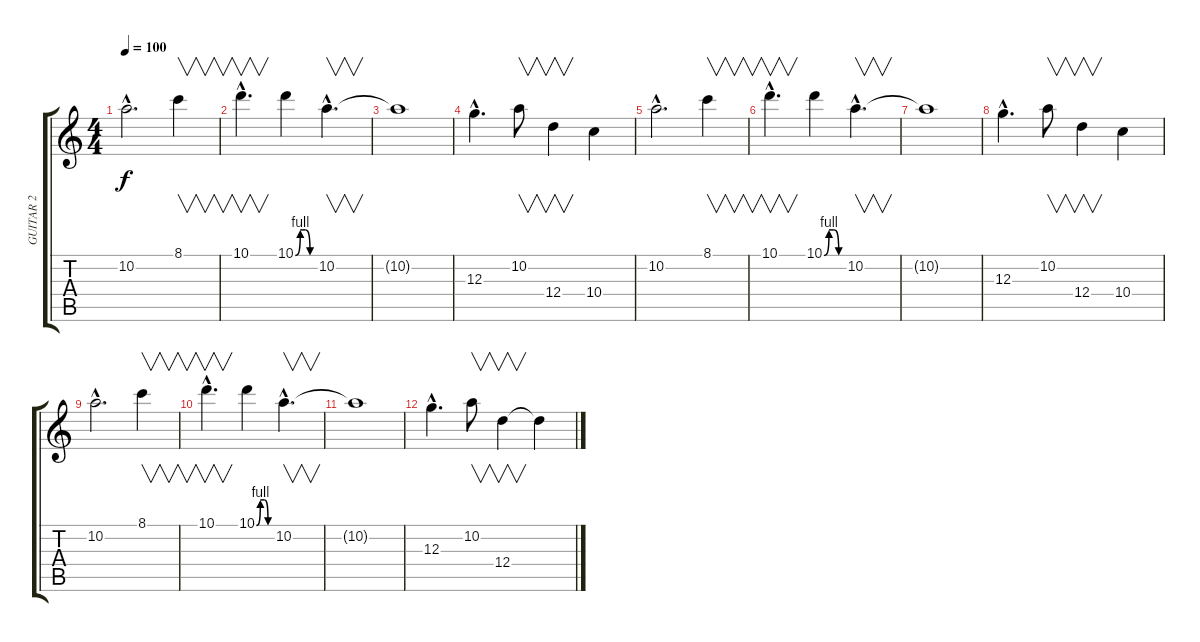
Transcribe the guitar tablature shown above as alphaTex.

\track ("GUITAR 2" "GUITAR 2") {instrument overdrivenguitar}
\staff {score tabs}
\tuning (E4 B3 G3 D3 A2 E2) {hide}
\ts (4 4)
\tempo 100
\clef g2
\ks c
10.2{hac}.2{d dy f instrument overdrivenguitar} 8.1.4{v} |
10.1{hac}.4{v d} 10.1{be (custom 0 0 15 4 30 4 45 0 60 0)}.4 10.2{hac}.4{v d} |
10.2{t}.1 |
12.3{hac}.4{d} 10.2.8{v} 12.4.4{v} 10.4.4 |
10.2{hac}.2{d} 8.1.4{v} |
10.1{hac}.4{v d} 10.1{be (custom 0 0 15 4 30 4 45 0 60 0)}.4 10.2{hac}.4{v d} |
10.2{t}.1 |
12.3{hac}.4{d} 10.2.8{v} 12.4.4{v} 10.4.4 |
10.2{hac}.2{d} 8.1.4{v} |
10.1{hac}.4{v d} 10.1{be (custom 0 0 15 4 30 4 45 0 60 0)}.4 10.2{hac}.4{v d} |
10.2{t}.1 |
12.3{hac}.4{d} 10.2.8{v} 12.4.4{v} 12.4{t}.4
